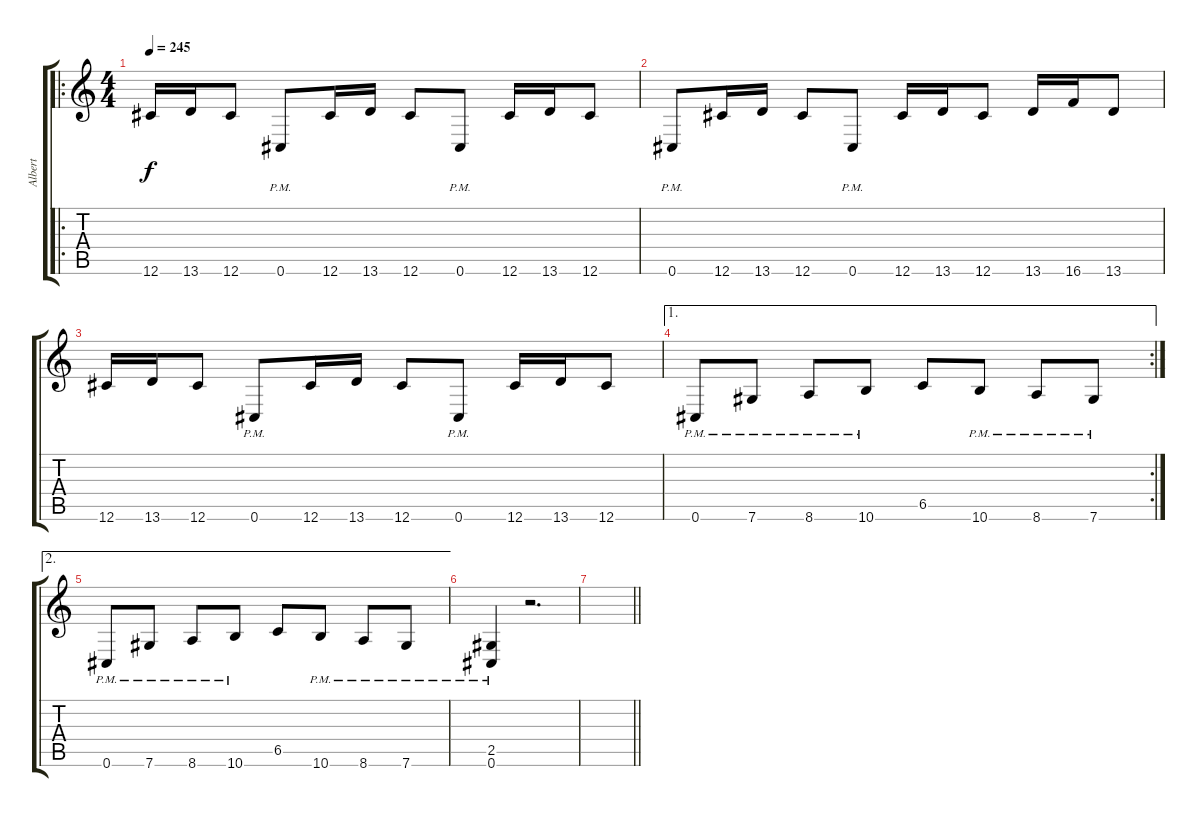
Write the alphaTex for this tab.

\track ("Albert" "Albert") {instrument distortionguitar}
\staff {score tabs}
\tuning (Db4 Ab3 E3 B2 Gb2 Db2) {hide}
\ro
\ts (4 4)
\tempo 245
\clef g2
\ks c
12.6.16{dy f} 13.6.16 12.6.8 0.6{pm}.8 12.6.16 13.6.16 12.6.8 0.6{pm}.8 12.6.16 13.6.16 12.6.8 |
0.6{pm}.8 12.6.16 13.6.16 12.6.8 0.6{pm}.8 12.6.16 13.6.16 12.6.8 13.6.16 16.6.16 13.6.8 |
12.6.16 13.6.16 12.6.8 0.6{pm}.8 12.6.16 13.6.16 12.6.8 0.6{pm}.8 12.6.16 13.6.16 12.6.8 |
\ae 1
\rc 2
0.6{pm}.8 7.6{pm}.8 8.6{pm}.8 10.6{pm}.8 6.5.8 10.6{pm}.8 8.6{pm}.8 7.6{pm}.8 |
\ae 2
0.6{pm}.8 7.6{pm}.8 8.6{pm}.8 10.6{pm}.8 6.5.8 10.6{pm}.8 8.6{pm}.8 7.6{pm}.8 |
(2.5{pm} 0.6{pm}).4 r.2{d} |
\barLineRight lightlight
